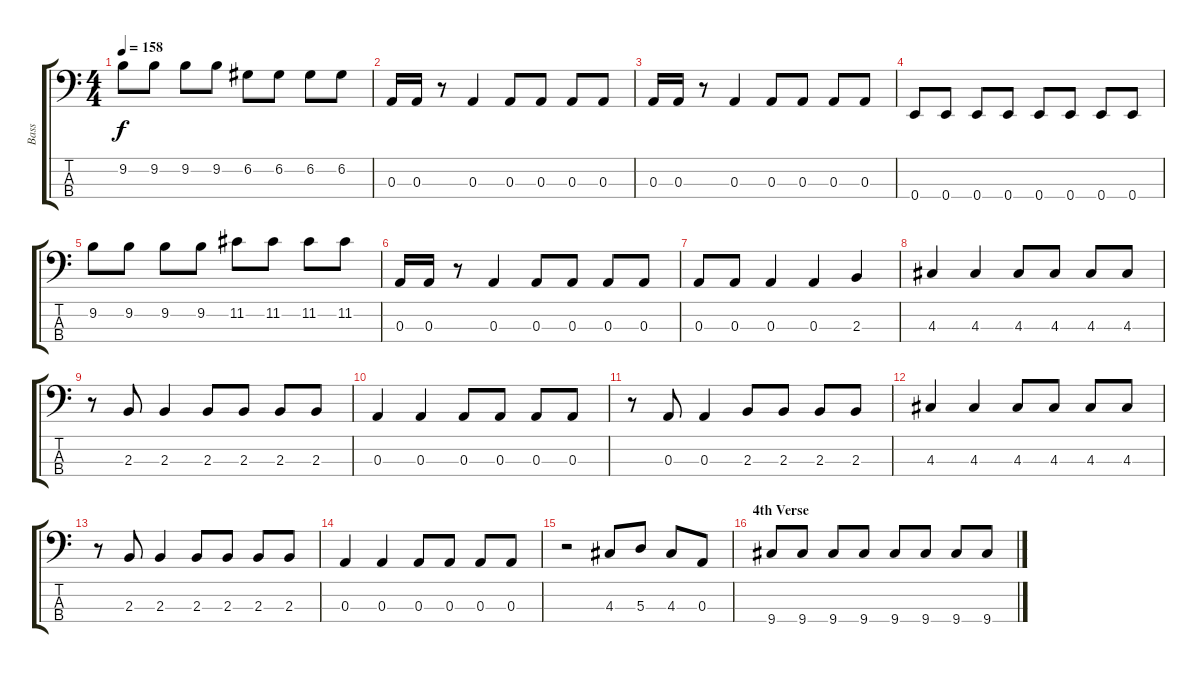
\track ("Bass" "Bass") {instrument electricbassfinger}
\staff {score tabs}
\tuning (G2 D2 A1 E1) {hide}
\ts (4 4)
\tempo 158
\clef f4
\ks c
9.2.8{dy f} 9.2.8 9.2.8 9.2.8 6.2.8 6.2.8 6.2.8 6.2.8 |
0.3.16 0.3.16 r.8 0.3.4 0.3.8 0.3.8 0.3.8 0.3.8 |
0.3.16 0.3.16 r.8 0.3.4 0.3.8 0.3.8 0.3.8 0.3.8 |
0.4.8 0.4.8 0.4.8 0.4.8 0.4.8 0.4.8 0.4.8 0.4.8 |
9.2.8 9.2.8 9.2.8 9.2.8 11.2.8 11.2.8 11.2.8 11.2.8 |
0.3.16 0.3.16 r.8 0.3.4 0.3.8 0.3.8 0.3.8 0.3.8 |
0.3.8 0.3.8 0.3.4 0.3.4 2.3.4 |
4.3.4 4.3.4 4.3.8 4.3.8 4.3.8 4.3.8 |
r.8 2.3.8 2.3.4 2.3.8 2.3.8 2.3.8 2.3.8 |
0.3.4 0.3.4 0.3.8 0.3.8 0.3.8 0.3.8 |
r.8 0.3.8 0.3.4 2.3.8 2.3.8 2.3.8 2.3.8 |
4.3.4 4.3.4 4.3.8 4.3.8 4.3.8 4.3.8 |
r.8 2.3.8 2.3.4 2.3.8 2.3.8 2.3.8 2.3.8 |
0.3.4 0.3.4 0.3.8 0.3.8 0.3.8 0.3.8 |
r.2 4.3.8 5.3.8 4.3.8 0.3.8 |
\section ("" "4th Verse")
9.4.8 9.4.8 9.4.8 9.4.8 9.4.8 9.4.8 9.4.8 9.4.8
